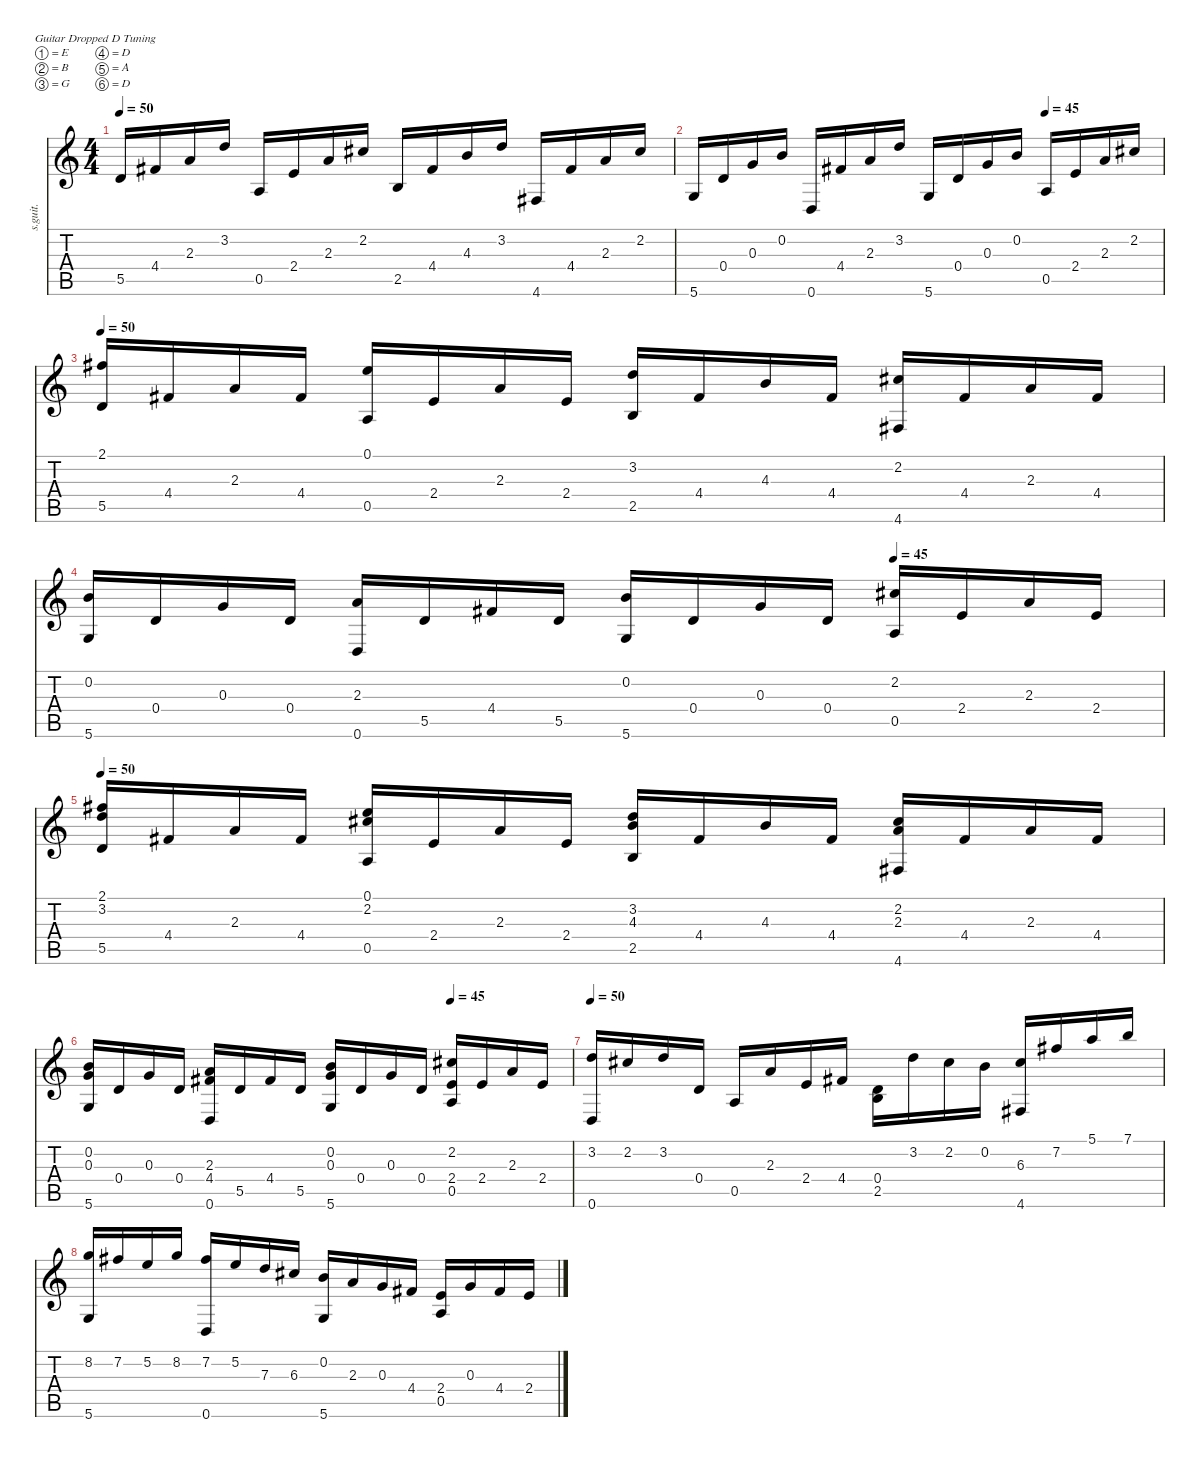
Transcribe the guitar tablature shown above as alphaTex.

\defaultSystemsLayout 4
\hideDynamics
\bracketExtendMode nobrackets
\track ("Guitar 1" "s.guit.") {instrument acousticguitarsteel}
\staff {score tabs}
\tuning (E4 B3 G3 D3 A2 D2)
\ts (4 4)
\tempo 50
\clef g2
\ks c
5.5.16{dy ff instrument acousticguitarsteel beam Up} 4.4{acc #}.16{dy f beam Up} 2.3.16{beam Up} 3.2.16{beam Up} 0.5.16{dy ff beam Up} 2.4.16{dy f beam Up} 2.3.16{beam Up} 2.2{acc #}.16{beam Up} 2.5.16{dy ff beam Up} 4.4{acc #}.16{dy f beam Up} 4.3.16{beam Up} 3.2.16{beam Up} 4.6{acc #}.16{dy ff beam Up} 4.4{acc #}.16{dy f beam Up} 2.3.16{beam Up} 2.2{acc #}.16{beam Up} |
\tempo (45 0.75)
5.6.16{dy ff beam Up} 0.4.16{dy f beam Up} 0.3.16{beam Up} 0.2.16{beam Up} 0.6.16{beam Up} 4.4{acc #}.16{beam Up} 2.3.16{beam Up} 3.2.16{beam Up} 5.6.16{dy ff beam Up} 0.4.16{dy f beam Up} 0.3.16{beam Up} 0.2.16{beam Up} 0.5.16{dy ff beam Up} 2.4.16{dy f beam Up} 2.3.16{beam Up} 2.2{acc #}.16{beam Up} |
\tempo 50
(2.1{acc #} 5.5).16{beam Up} 4.4{acc #}.16{beam Up} 2.3.16{beam Up} 4.4{acc #}.16{beam Up} (0.1 0.5).16{beam Up} 2.4.16{beam Up} 2.3.16{beam Up} 2.4.16{beam Up} (3.2 2.5).16{beam Up} 4.4{acc #}.16{beam Up} 4.3.16{beam Up} 4.4{acc #}.16{beam Up} (2.2{acc #} 4.6{acc #}).16{beam Up} 4.4{acc #}.16{beam Up} 2.3.16{beam Up} 4.4{acc #}.16{beam Up} |
\tempo (45 0.75)
(0.2 5.6).16{beam Up} 0.4.16{beam Up} 0.3.16{beam Up} 0.4.16{beam Up} (2.3 0.6).16{beam Up} 5.5.16{dy ff beam Up} 4.4{acc #}.16{dy f beam Up} 5.5.16{dy ff beam Up} (0.2 5.6).16{dy f beam Up} 0.4.16{beam Up} 0.3.16{beam Up} 0.4.16{beam Up} (2.2{acc #} 0.5).16{beam Up} 2.4.16{beam Up} 2.3.16{beam Up} 2.4.16{beam Up} |
\tempo 50
(2.1{acc #} 3.2 5.5).16{beam Up} 4.4{acc #}.16{beam Up} 2.3.16{beam Up} 4.4{acc #}.16{beam Up} (0.1 2.2{acc #} 0.5).16{beam Up} 2.4.16{beam Up} 2.3.16{beam Up} 2.4.16{beam Up} (3.2 4.3 2.5).16{beam Up} 4.4{acc #}.16{beam Up} 4.3.16{beam Up} 4.4{acc #}.16{beam Up} (2.2{acc #} 2.3 4.6{acc #}).16{beam Up} 4.4{acc #}.16{beam Up} 2.3.16{beam Up} 4.4{acc #}.16{beam Up} |
\tempo (45 0.75)
(0.2 5.6 0.3).16{beam Up} 0.4.16{beam Up} 0.3.16{beam Up} 0.4.16{beam Up} (2.3 4.4{acc #} 0.6).16{beam Up} 5.5.16{beam Up} 4.4{acc #}.16{beam Up} 5.5.16{beam Up} (0.2 0.3 5.6).16{beam Up} 0.4.16{beam Up} 0.3.16{beam Up} 0.4.16{beam Up} (2.2{acc #} 0.5 2.4).16{beam Up} 2.4.16{beam Up} 2.3.16{beam Up} 2.4.16{beam Up} |
\tempo 50
(3.2 0.6).16{beam Up} 2.2{acc #}.16{beam Up} 3.2.16{beam Up} 0.4.16{beam Up} 0.5.16{dy ff beam Up} 2.3.16{dy f beam Up} 2.4.16{beam Up} 4.4{acc #}.16{beam Up} (0.4 2.5).16{beam Down} 3.2.16{beam Down} 2.2{acc #}.16{beam Down} 0.2.16{beam Down} (6.3{acc #} 4.6{acc #}).16{beam Up} 7.2{acc #}.16{beam Up} 5.1.16{beam Up} 7.1.16{beam Up} |
(8.2 5.6).16{beam Up} 7.2{acc #}.16{beam Up} 5.2.16{beam Up} 8.2.16{beam Up} (7.2{acc #} 0.6).16{beam Up} 5.2.16{beam Up} 7.3.16{beam Up} 6.3{acc #}.16{beam Up} (0.2 5.6).16{beam Up} 2.3.16{beam Up} 0.3.16{beam Up} 4.4{acc #}.16{beam Up} (2.4 0.5).16{beam Up} 0.3.16{beam Up} 4.4{acc #}.16{beam Up} 2.4.16{beam Up}
